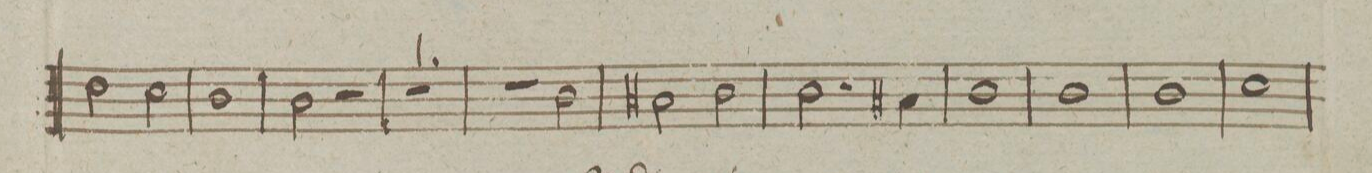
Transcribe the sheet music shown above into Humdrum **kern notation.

**kern	**dynam
*I"Trąmbone Tenore Secundo.	*
*clefC4	*
*k[]	*
*met(c)	*
*M4/4	*
2c\	.
2B\	.
=18	=18
1A	.
=19	=19
2A\	.
2r	.
=20	=20
1r	.
=21	=21
2r	.
2A\	.
=22	=22
2G#X\	.
2A\	.
=23	=23
2.B\	.
4G#X\	.
=24	=24
1A	.
=25	=25
1A	.
=26	=26
1A	.
=27	=27
1B	.
=28	=28
*-	*-
